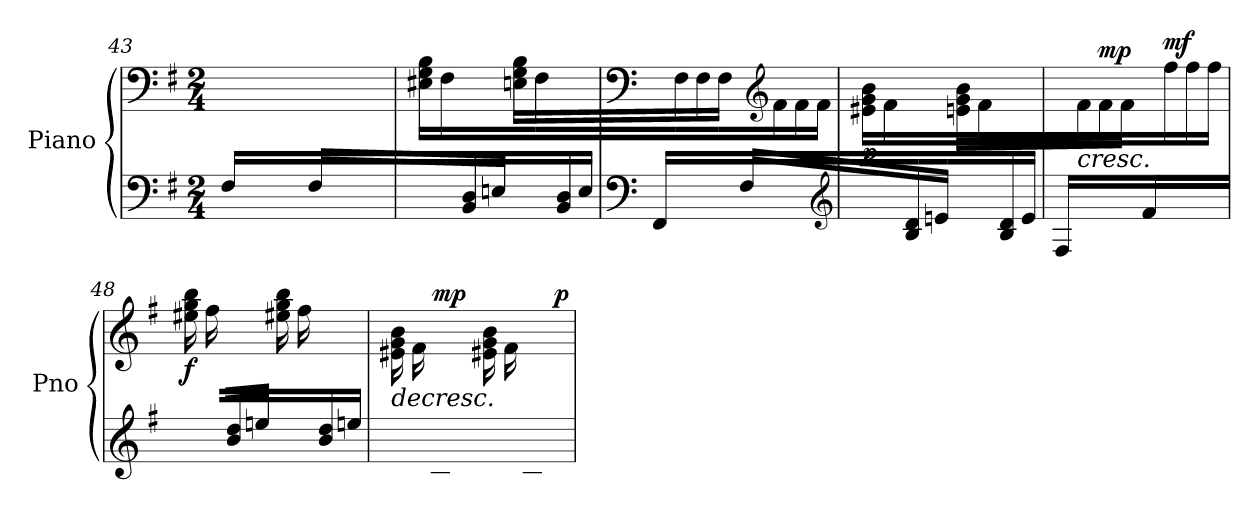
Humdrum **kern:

**kern	**kern	**dynam
*part1	*part1	*part1
*staff2	*staff1	*staff1/2
*I"Piano	*	*
*I'Pno	*	*
*clefF4	*clefF4	*
*k[f#]	*k[f#]	*
*G:	*G:	*
*M2/4	*M2/4	*
=43	=43	=43
*^	*	*
16F#/LL	2ryy	16ryy	.
8.ryy	.	16F#\	.
.	.	16F#\	.
.	.	16F#\JJ	.
16F#/LL	.	16ryy	.
8.ryy	.	16F#\	.
.	.	16F#\	.
.	.	16F#\JJ	.
=44	=44	=44	=44
8ryy	2ryy	16E#X\ 16G\ 16B\LL	.
.	.	16F#\	.
16BB/ 16D/	.	8ryy	.
16En/JJ	.	.	.
8ryy	.	16E\ 16G\ 16B\LL	.
.	.	16F#\	.
16BB/ 16D/	.	8ryy	.
16E/JJ	.	.	.
!!LO:PB:g=z
=45	=45	=45	=45
*clefF4	*	*clefF4	*
16FF#/LL	2ryy	16ryy	.
8.ryy	.	16F#\	.
.	.	16F#\	.
.	.	16F#\JJ	.
16F#/LL	.	16ryy	.
*	*	*clefG2	*
8.ryy	.	16f#\	.
.	.	16f#\	.
.	.	16f#\JJ	.
*clefG2	*	*	*
=46	=46	=46	=46
!	!	!	!LO:DY:b
8ryy	2ryy	16e#X\ 16g\ 16b\LL	p
.	.	16f#\	.
16B/ 16d/	.	8ryy	.
16en/JJ	.	.	.
8ryy	.	16e\ 16g\ 16b\LL	.
.	.	16f#\	.
16B/ 16d/	.	8ryy	.
16e/JJ	.	.	.
=47	=47	=47	=47
16F#/LL	2ryy	16ryy	.
!	!	!	!LO:HP:b
8.ryy	.	16f#\	<
!	!	!	!LO:DY:a
.	.	16f#\	mp
.	.	16f#\JJ	.
16f#/LL	.	16ryy	.
!	!	!	!LO:DY:a
8.ryy	.	16ff#\	mf
.	.	16ff#\	.
.	.	16ff#\JJ	.
*v	*v	*	*
.	.	[
=48	=48	=48
*^	*	*
!	!	!	!LO:DY:b
8ryy	2ryy	16ee#X\ 16gg\ 16bb\LL	f
.	.	16ff#\	.
16b/ 16dd/	.	8ryy	.
16een/JJ	.	.	.
8ryy	.	16ee#X\ 16gg\ 16bb\LL	.
.	.	16ff#\	.
16b/ 16dd/	.	8ryy	.
16een/JJ	.	.	.
!!LO:LB:g=z
=49	=49	=49	=49
!	!	!	!LO:HP:b
8ryy	2ryy	16e#X\ 16g\ 16b\LL	>
.	.	16f#\	.
!	!	!	!LO:DY:a
16B/ 16d/	.	8ryy	mp
16en/JJ	.	.	.
8ryy	.	16e#X\ 16g\ 16b\LL	.
.	.	16f#\	.
16B/ 16d/	.	16ryy	.
!	!	!	!LO:DY:a
16en/JJ	.	16ryy	p
*v	*v	*	*
.	.	]
=	=	=
*-	*-	*-
